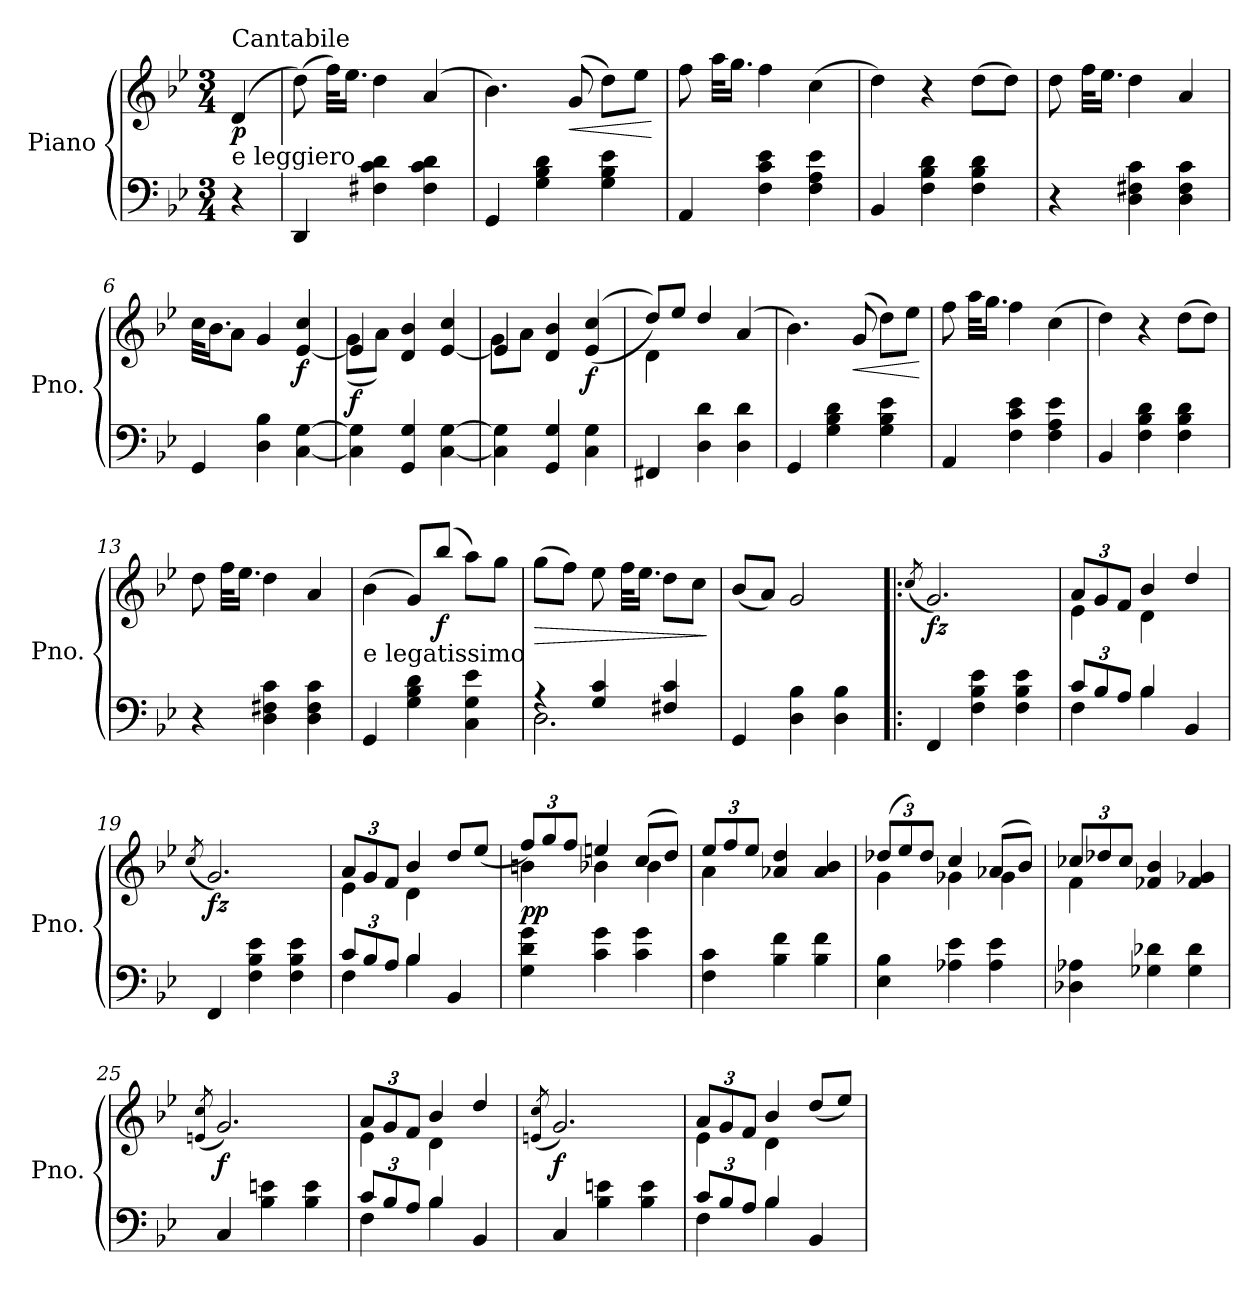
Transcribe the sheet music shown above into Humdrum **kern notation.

**kern	**kern	**dynam
*part1	*part1	*part1
*staff2	*staff1	*staff1/2
*I"Piano	*	*
*I'Pno.	*	*
*clefF4	*clefG2	*
*k[b-e-]	*k[b-e-]	*
*B-:	*B-:	*
*M3/4	*M3/4	*
*MM144	*MM144	*
=	=	=
!	!LO:TX:b:t=e leggiero	!
!	!LO:TX:a:t=Cantabile	!
!	!	!LO:DY:b
4r	(4d/	p
=1	=1	=1
4DD/	(8dd\)	.
.	32ff\KLL)	.
.	16.ee-\JJ	.
4F#X\ 4c\ 4d\	4dd\	.
4F#\ 4c\ 4d\	(4a/	.
=2	=2	=2
4GG/	4.b-\)	.
4G\ 4B-\ 4d\	.	.
!	!	!LO:HP:b
.	(8g/	<
4G\ 4B-\ 4e-\	8dd\L)	.
.	8ee-\J	.
.	.	[
=3	=3	=3
4AA/	8ff\	.
.	32aa\KLL	.
.	16.gg\JJ	.
4F\ 4c\ 4e-\	4ff\	.
4F\ 4A\ 4e-\	(4cc\	.
=4	=4	=4
4BB-/	4dd\)	.
4F\ 4B-\ 4d\	4r	.
4F\ 4B-\ 4d\	(8dd\L	.
.	8dd\J)	.
=5	=5	=5
4r	8dd\	.
.	32ff\KLL	.
.	16.ee-\JJ	.
4D\ 4F#X\ 4c\	4dd\	.
4D\ 4F#\ 4c\	4a/	.
=6	=6	=6
4GG/	32cc\KLL	.
.	16.b-\J	.
.	8a\J	.
4D\ 4B-\	4g/	.
!	!	!LO:DY:b
[4C\ [4G\	[4e-/ 4cc/	f
!!LO:LB:g=z
=7	=7	=7
*	*^	*
!	!	!	!LO:DY:b
4C\] 4G\]	4e-/]	(8g\L	f
.	.	8a\J)	.
4GG/ 4G/	4d/ 4b-/	2ryy	.
[4C\ [4G\	[4e-/ 4cc/	.	.
=8	=8	=8	=8
4C\] 4G\]	4e-/]	8g\L	.
.	.	8a\J	.
4GG/ 4G/	4d/ 4b-/	2ryy	.
!	!	!	!LO:DY:b
4C\ 4G\	((4e-/ 4cc/	.	f
=9	=9	=9	=9
4FF#X/	8dd/L))	4d\	.
.	8ee-/J	.	.
4D\ 4d\	4dd/	2ryy	.
4D\ 4d\	(4a/	.	.
*	*v	*v	*
=10	=10	=10
4GG/	4.b-\)	.
4G\ 4B-\ 4d\	.	.
!	!	!LO:HP:b
.	(8g/	<
4G\ 4B-\ 4e-\	8dd\L)	.
.	8ee-\J	.
.	.	[
=11	=11	=11
4AA/	8ff\	.
.	32aa\KLL	.
.	16.gg\JJ	.
4F\ 4c\ 4e-\	4ff\	.
4F\ 4A\ 4e-\	(4cc\	.
=12	=12	=12
4BB-/	4dd\)	.
4F\ 4B-\ 4d\	4r	.
4F\ 4B-\ 4d\	(8dd\L	.
.	8dd\J)	.
=13	=13	=13
4r	8dd\	.
.	32ff\KLL	.
.	16.ee-\JJ	.
4D\ 4F#X\ 4c\	4dd\	.
4D\ 4F#\ 4c\	4a/	.
!!LO:LB:g=z
=14	=14	=14
!	!LO:TX:b:t=e legatissimo	!
4GG/	(4b-\	.
4G\ 4B-\ 4d\	8g/L)	.
!	!	!LO:DY:b
.	(8bb-/J	f
4C\ 4G\ 4e-\	8aa\L)	.
.	8gg\J	.
=15	=15	=15
*^	*	*
!	!	!	!LO:HP:b
4rA	2.D\	(8gg\L	>
.	.	8ff\J)	.
4G/ 4c/	.	8ee-\	.
.	.	32ff\KLL	.
.	.	16.ee-\JJ	.
4F#X/ 4c/	.	8dd\L	.
.	.	8cc\J	.
*v	*v	*	*
.	.	]
=16	=16	=16
4GG/	(8b-/L	.
.	8a/J)	.
4D\ 4B-\	2g/	.
4D\ 4B-\	.	.
=17!|:	=17!|:	=17!|:
.	(8qcc/	.
!	!	!LO:DY:b
4FF/	2.g/)	fz
4F\ 4B-\ 4e-\	.	.
4F\ 4B-\ 4e-\	.	.
=18	=18	=18
*Xbrackettup	*Xbrackettup	*
*^	*^	*
12c/L	4F\	12a/L	4e-\	.
12B-/	.	12g/	.	.
12A/J	.	12f/J	.	.
4B-/	4B-\	4b-/	4d\	.
4BB-/	4ryy	4dd/	4ryy	.
*v	*v	*	*	*
*	*v	*v	*
=19	=19	=19
.	(8qcc/	.
!	!	!LO:DY:b
4FF/	2.g/)	fz
4F\ 4B-\ 4e-\	.	.
4F\ 4B-\ 4e-\	.	.
=20	=20	=20
*^	*^	*
12c/L	4F\	12a/L	4e-\	.
12B-/	.	12g/	.	.
12A/J	.	12f/J	.	.
4B-/	4B-\	4b-/	4d\	.
4BB-/	4ryy	8dd/L	4ryy	.
.	.	(8ee-/J	.	.
*v	*v	*	*	*
!!LO:LB:g=z	!!
=21	=21	=21	=21
!	!	!	!LO:DY:b
4G\ 4d\ 4g\	12ff/L)	4bn\	pp
.	12gg/	.	.
.	12ff/J	.	.
4c\ 4g\	4een/	4b-X\	.
4c\ 4g\	(8cc/L	4b-\	.
.	8dd/J)	.	.
=22	=22	=22	=22
4F\ 4c\	12ee-/L	4a\	.
.	12ff/	.	.
.	12ee-/J	.	.
4B-\ 4f\	4a-X/ 4dd/	2ryy	.
4B-\ 4f\	4a-/ 4b-/	.	.
=23	=23	=23	=23
4E-\ 4B-\	(12dd-X/L	4g\	.
.	12ee-/)	.	.
.	12dd-/J	.	.
4A-X\ 4e-\	4cc/	4g-X\	.
4A-\ 4e-\	(8a-X/L	4g-\	.
.	8b-/J)	.	.
=24	=24	=24	=24
4D-X\ 4A-X\	12cc-X/L	4f\	.
.	12dd-X/	.	.
.	12cc-/J	.	.
4G-X\ 4d-X\	4f-X/ 4b-/	2ryy	.
4G-\ 4d-\	4f-/ 4g-X/	.	.
*	*v	*v	*
=25	=25	=25
.	(8qen/ 8qcc/	.
!	!	!LO:DY:b
4C/	2.g/)	f
4B-\ 4en\	.	.
4B-\ 4e\	.	.
!!LO:LB:g=z
=26	=26	=26
*^	*^	*
12c/L	4F\	12a/L	4e-\	.
12B-/	.	12g/	.	.
12A/J	.	12f/J	.	.
4B-/	4B-\	4b-/	4d\	.
4BB-/	4ryy	4dd/	4ryy	.
*v	*v	*	*	*
*	*v	*v	*
=27	=27	=27
.	(8qen/ 8qcc/	.
!	!	!LO:DY:b
4C/	2.g/)	f
4B-\ 4en\	.	.
4B-\ 4e\	.	.
=28	=28	=28
*^	*^	*
12c/L	4F\	12a/L	4e-\	.
12B-/	.	12g/	.	.
12A/J	.	12f/J	.	.
4B-/	4B-\	4b-/	4d\	.
4BB-/	4ryy	(8dd/L	4ryy	.
.	.	8ee-/J)	.	.
*v	*v	*	*	*
*	*v	*v	*
=	=	=
*-	*-	*-
